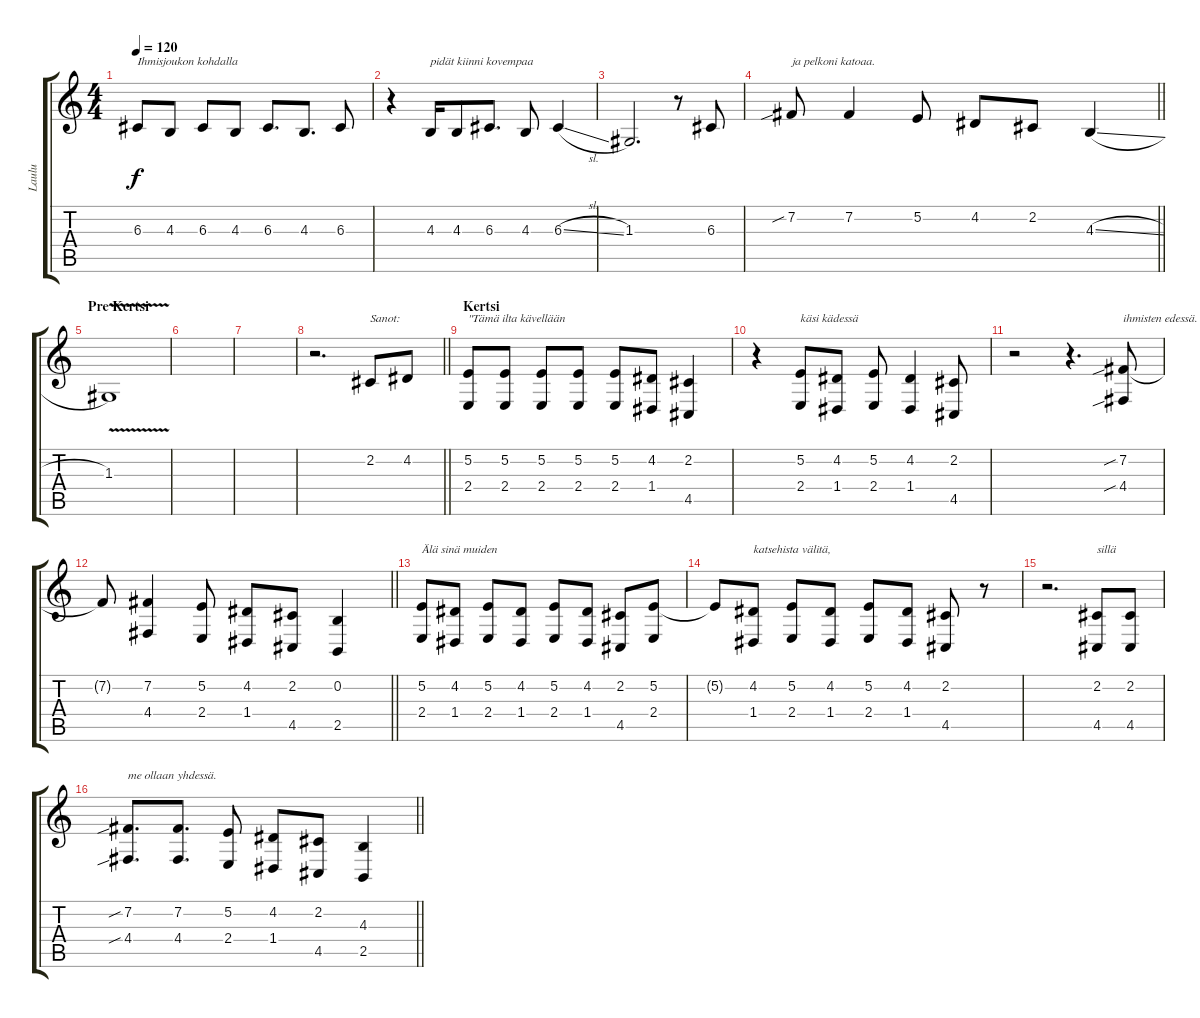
\track ("Laulu" "Laulu") {instrument flute}
\staff {score tabs}
\tuning (E4 B3 G3 D3 A2 E2) {hide}
\ts (4 4)
\tempo 120
\clef g2
\ks c
6.3.8{txt "Ihmisjoukon kohdalla" dy f} 4.3.8 6.3.8 4.3.8 6.3.8{d} 4.3.8{d} 6.3.8 |
r.4 4.3.16{txt "pidät kiinni kovempaa"} 4.3.8 6.3.8{d} 4.3.8 6.3{sl}.4 |
1.3.2{d} r.8 6.3.8 |
\barLineRight lightlight
7.2{sib}.8{txt "ja pelkoni katoaa."} 7.2.4 5.2.8 4.2.8 2.2.8 4.3{sl}.4 |
\section ("" "Pre Kertsi")
1.3{v}.1 |
|
|
\barLineRight lightlight
r.2{d} 2.2.8{txt "Sanot:"} 4.2.8 |
\section ("" "Kertsi")
(5.2 2.4).8{txt "\"Tämä ilta kävellään"} (5.2 2.4).8 (5.2 2.4).8 (5.2 2.4).8 (5.2 2.4).8 (4.2 1.4).8 (2.2 4.5).4 |
r.4 (5.2 2.4).8{txt "käsi kädessä"} (4.2 1.4).8 (5.2 2.4).8 (4.2 1.4).4 (2.2 4.5).8 |
r.2 r.4{d} (7.2{sib} 4.4{sib}).8{txt "ihmisten edessä."} |
\barLineRight lightlight
7.2{t}.8 (7.2 4.4).4 (5.2 2.4).8 (4.2 1.4).8 (2.2 4.5).8 (0.2 2.5).4 |
(5.2 2.4).8{txt "Älä sinä muiden"} (4.2 1.4).8 (5.2 2.4).8 (4.2 1.4).8 (5.2 2.4).8 (4.2 1.4).8 (2.2 4.5).8 (5.2 2.4).8 |
5.2{t}.8 (4.2 1.4).8{txt "katsehista välitä,"} (5.2 2.4).8 (4.2 1.4).8 (5.2 2.4).8 (4.2 1.4).8 (2.2 4.5).8 r.8 |
r.2{d} (2.2 4.5).8{txt "sillä"} (2.2 4.5).8 |
\barLineRight lightlight
(7.2{sib} 4.4{sib}).8{d txt "me ollaan yhdessä."} (7.2 4.4).8{d} (5.2 2.4).8 (4.2 1.4).8 (2.2 4.5).8 (4.3 2.5).4
